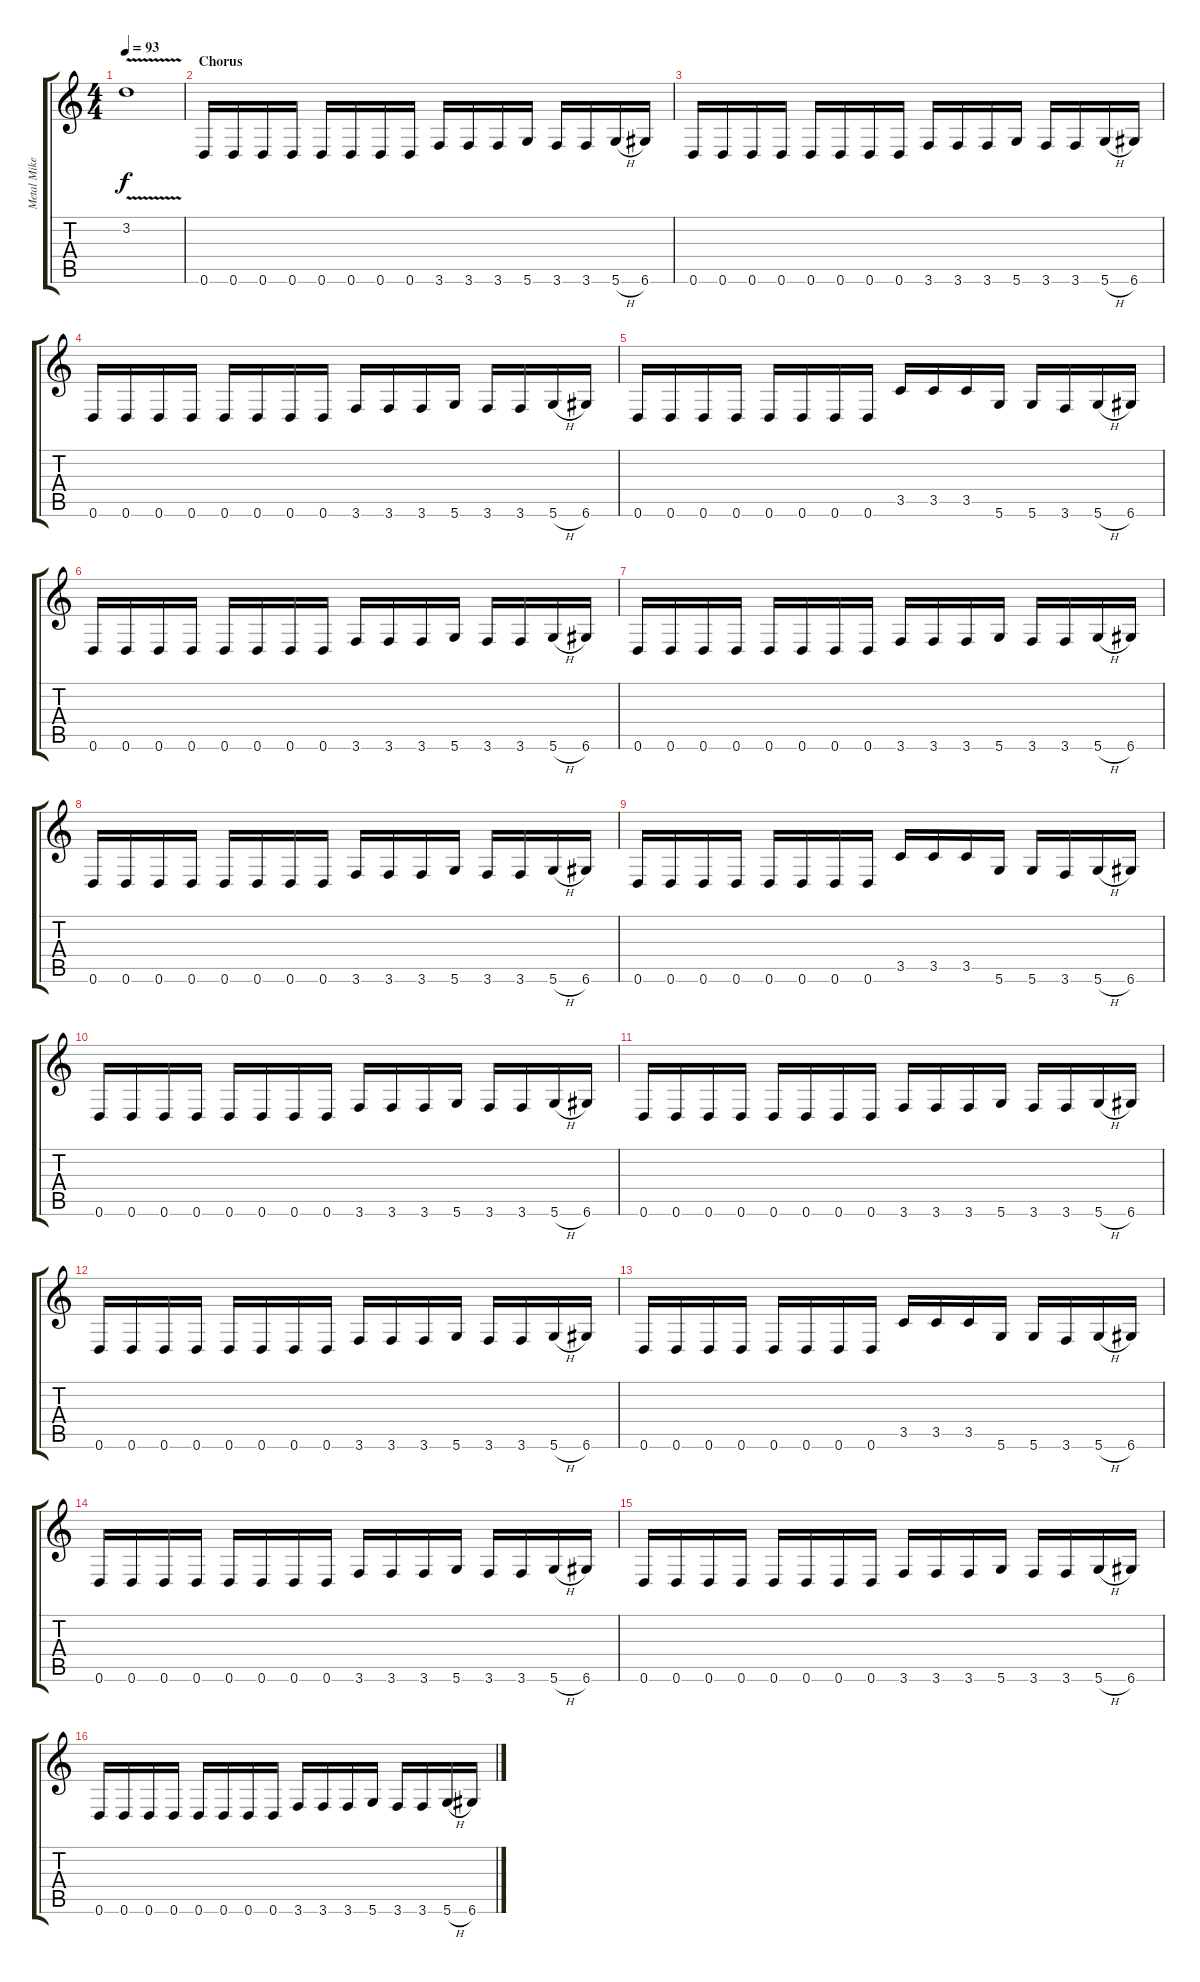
\track ("Metal Mike" "Metal Mike") {instrument distortionguitar}
\staff {score tabs}
\tuning (E4 B3 G3 D3 A2 D2) {hide}
\ts (4 4)
\tempo 93
\clef g2
\ks c
3.2{v}.1{dy f} |
\section ("" "Chorus")
0.6.16 0.6.16 0.6.16 0.6.16 0.6.16 0.6.16 0.6.16 0.6.16 3.6.16 3.6.16 3.6.16 5.6.16 3.6.16 3.6.16 5.6{h}.16 6.6.16 |
0.6.16 0.6.16 0.6.16 0.6.16 0.6.16 0.6.16 0.6.16 0.6.16 3.6.16 3.6.16 3.6.16 5.6.16 3.6.16 3.6.16 5.6{h}.16 6.6.16 |
0.6.16 0.6.16 0.6.16 0.6.16 0.6.16 0.6.16 0.6.16 0.6.16 3.6.16 3.6.16 3.6.16 5.6.16 3.6.16 3.6.16 5.6{h}.16 6.6.16 |
0.6.16 0.6.16 0.6.16 0.6.16 0.6.16 0.6.16 0.6.16 0.6.16 3.5.16 3.5.16 3.5.16 5.6.16 5.6.16 3.6.16 5.6{h}.16 6.6.16 |
0.6.16 0.6.16 0.6.16 0.6.16 0.6.16 0.6.16 0.6.16 0.6.16 3.6.16 3.6.16 3.6.16 5.6.16 3.6.16 3.6.16 5.6{h}.16 6.6.16 |
0.6.16 0.6.16 0.6.16 0.6.16 0.6.16 0.6.16 0.6.16 0.6.16 3.6.16 3.6.16 3.6.16 5.6.16 3.6.16 3.6.16 5.6{h}.16 6.6.16 |
0.6.16 0.6.16 0.6.16 0.6.16 0.6.16 0.6.16 0.6.16 0.6.16 3.6.16 3.6.16 3.6.16 5.6.16 3.6.16 3.6.16 5.6{h}.16 6.6.16 |
0.6.16 0.6.16 0.6.16 0.6.16 0.6.16 0.6.16 0.6.16 0.6.16 3.5.16 3.5.16 3.5.16 5.6.16 5.6.16 3.6.16 5.6{h}.16 6.6.16 |
0.6.16 0.6.16 0.6.16 0.6.16 0.6.16 0.6.16 0.6.16 0.6.16 3.6.16 3.6.16 3.6.16 5.6.16 3.6.16 3.6.16 5.6{h}.16 6.6.16 |
0.6.16 0.6.16 0.6.16 0.6.16 0.6.16 0.6.16 0.6.16 0.6.16 3.6.16 3.6.16 3.6.16 5.6.16 3.6.16 3.6.16 5.6{h}.16 6.6.16 |
0.6.16 0.6.16 0.6.16 0.6.16 0.6.16 0.6.16 0.6.16 0.6.16 3.6.16 3.6.16 3.6.16 5.6.16 3.6.16 3.6.16 5.6{h}.16 6.6.16 |
0.6.16 0.6.16 0.6.16 0.6.16 0.6.16 0.6.16 0.6.16 0.6.16 3.5.16 3.5.16 3.5.16 5.6.16 5.6.16 3.6.16 5.6{h}.16 6.6.16 |
0.6.16 0.6.16 0.6.16 0.6.16 0.6.16 0.6.16 0.6.16 0.6.16 3.6.16 3.6.16 3.6.16 5.6.16 3.6.16 3.6.16 5.6{h}.16 6.6.16 |
0.6.16 0.6.16 0.6.16 0.6.16 0.6.16 0.6.16 0.6.16 0.6.16 3.6.16 3.6.16 3.6.16 5.6.16 3.6.16 3.6.16 5.6{h}.16 6.6.16 |
0.6.16 0.6.16 0.6.16 0.6.16 0.6.16 0.6.16 0.6.16 0.6.16 3.6.16 3.6.16 3.6.16 5.6.16 3.6.16 3.6.16 5.6{h}.16 6.6.16
